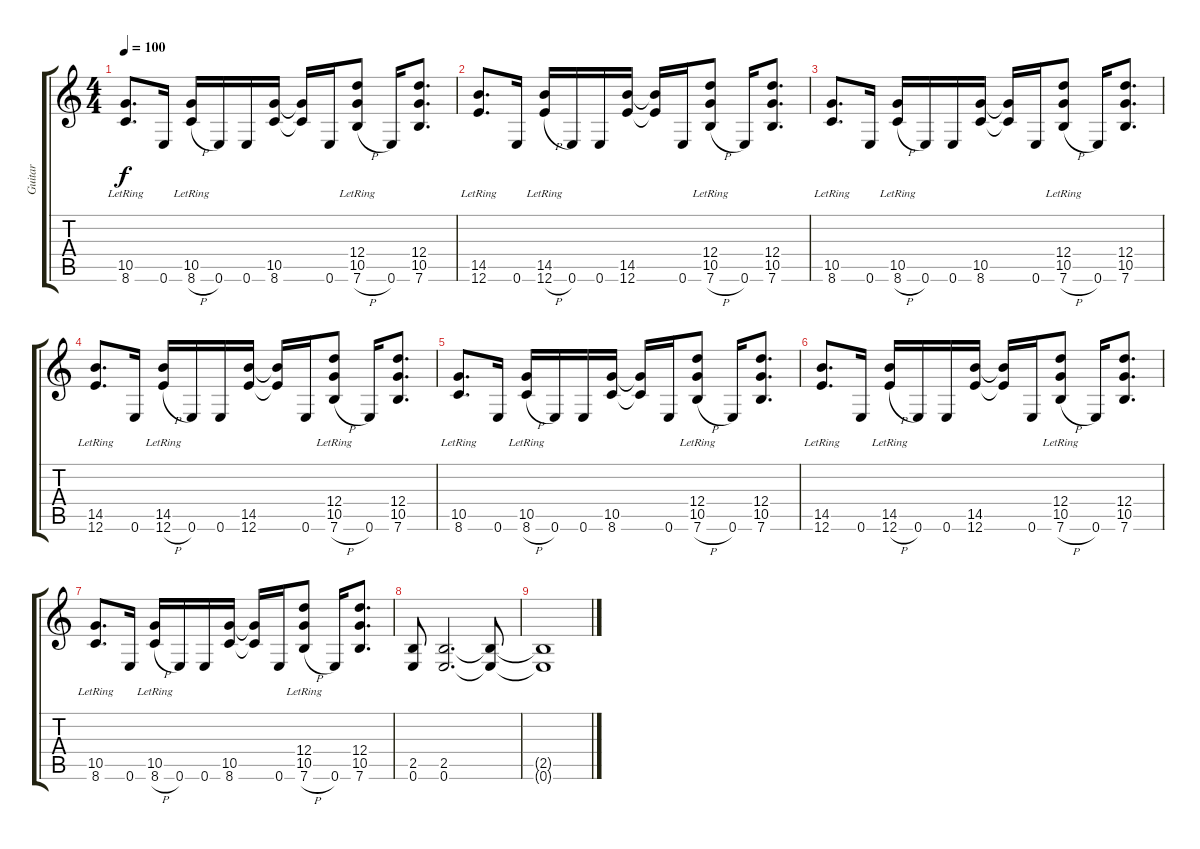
\track ("Guitar" "Guitar") {instrument overdrivenguitar}
\staff {score tabs}
\tuning (E4 B3 G3 D3 A2 E2) {hide}
\ts (4 4)
\tempo 100
\clef g2
\ks c
(10.5{lr} 8.6).8{d dy f} 0.6.16 (10.5{lr} 8.6{h}).16 0.6.16 0.6.16 (10.5 8.6).16 (10.5{t} 8.6{t}).16 0.6.16 (12.4{lr} 10.5{lr} 7.6{h}).8 0.6.16 (12.4 10.5 7.6).8{d} |
(14.5{lr} 12.6).8{d} 0.6.16 (14.5{lr} 12.6{h}).16 0.6.16 0.6.16 (14.5 12.6).16 (14.5{t} 12.6{t}).16 0.6.16 (12.4{lr} 10.5{lr} 7.6{h}).8 0.6.16 (12.4 10.5 7.6).8{d} |
(10.5{lr} 8.6).8{d} 0.6.16 (10.5{lr} 8.6{h}).16 0.6.16 0.6.16 (10.5 8.6).16 (10.5{t} 8.6{t}).16 0.6.16 (12.4{lr} 10.5{lr} 7.6{h}).8 0.6.16 (12.4 10.5 7.6).8{d} |
(14.5{lr} 12.6).8{d} 0.6.16 (14.5{lr} 12.6{h}).16 0.6.16 0.6.16 (14.5 12.6).16 (14.5{t} 12.6{t}).16 0.6.16 (12.4{lr} 10.5{lr} 7.6{h}).8 0.6.16 (12.4 10.5 7.6).8{d} |
(10.5{lr} 8.6).8{d} 0.6.16 (10.5{lr} 8.6{h}).16 0.6.16 0.6.16 (10.5 8.6).16 (10.5{t} 8.6{t}).16 0.6.16 (12.4{lr} 10.5{lr} 7.6{h}).8 0.6.16 (12.4 10.5 7.6).8{d} |
(14.5{lr} 12.6).8{d} 0.6.16 (14.5{lr} 12.6{h}).16 0.6.16 0.6.16 (14.5 12.6).16 (14.5{t} 12.6{t}).16 0.6.16 (12.4{lr} 10.5{lr} 7.6{h}).8 0.6.16 (12.4 10.5 7.6).8{d} |
(10.5{lr} 8.6).8{d} 0.6.16 (10.5{lr} 8.6{h}).16 0.6.16 0.6.16 (10.5 8.6).16 (10.5{t} 8.6{t}).16 0.6.16 (12.4{lr} 10.5{lr} 7.6{h}).8 0.6.16 (12.4 10.5 7.6).8{d} |
(2.5 0.6).8 (2.5 0.6).2{d} (2.5{t} 0.6{t}).8 |
(2.5{t} 0.6{t}).1
